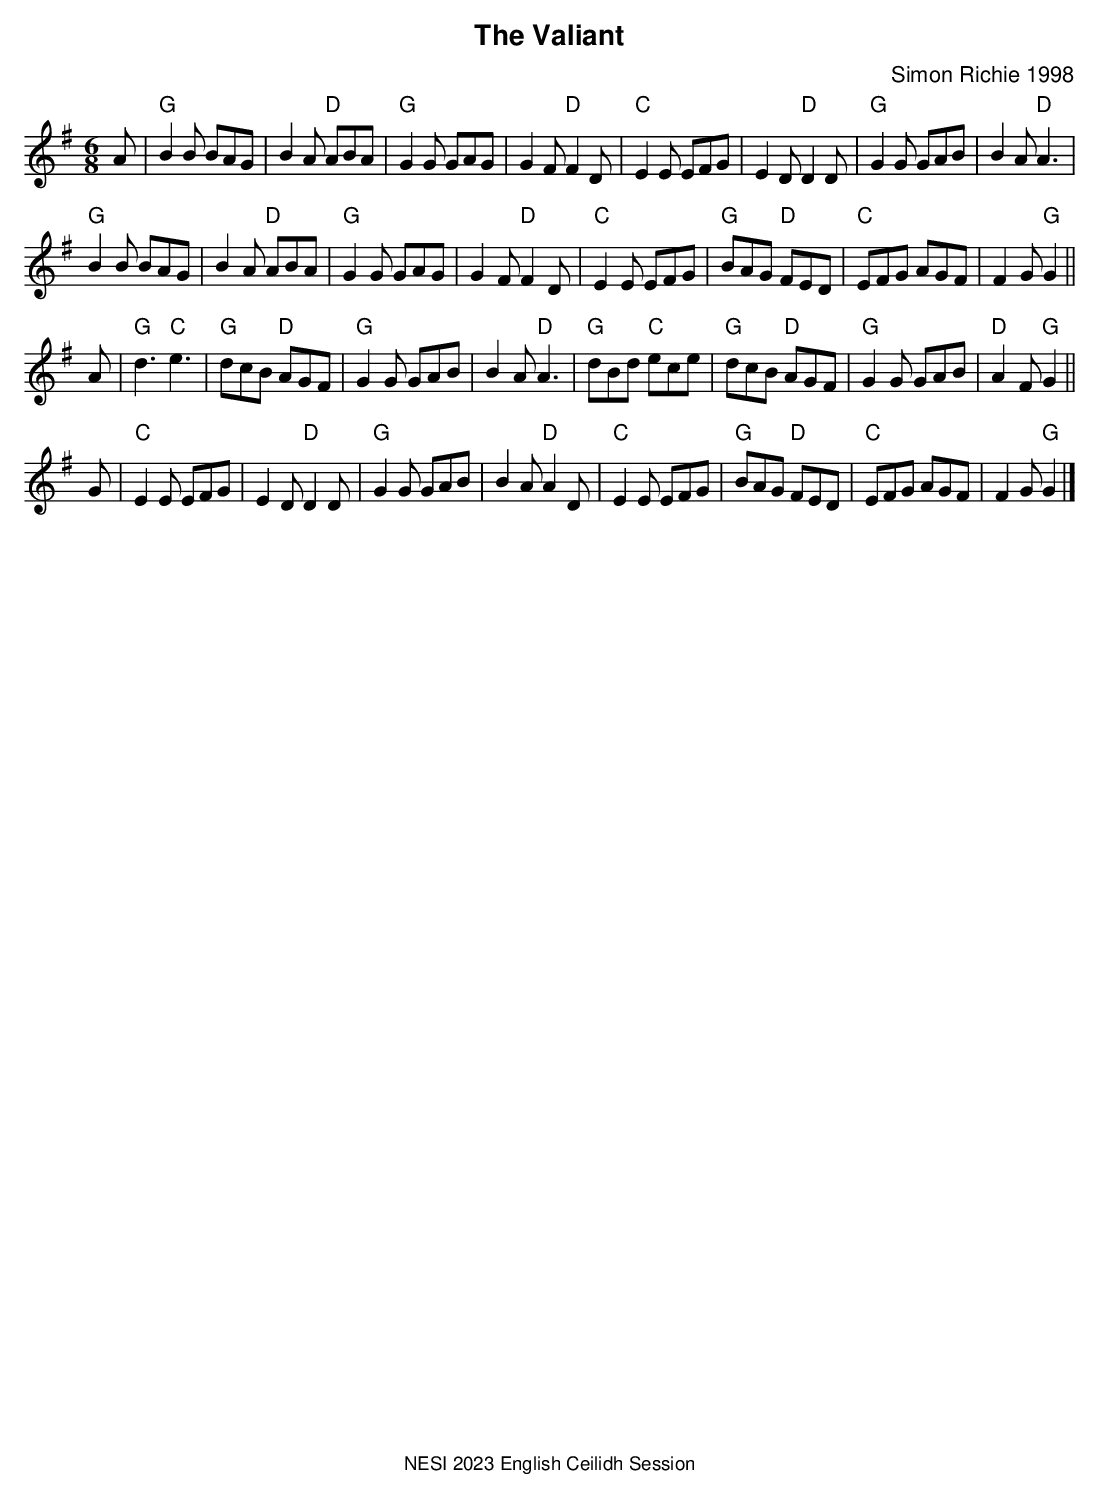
X:1
T:Valiant, The
C:Simon Richie 1998
M:6/8
L:1/8
K:G
A|"G"B2B BAG|B2A "D"ABA|"G"G2G GAG|G2F"D"F2D|\
"C"E2E EFG|E2 D"D"D2D|"G"G2G GAB|B2A"D"A3|
"G"B2B BAG|B2A "D"ABA|"G"G2G GAG|G2F "D"F2D|\
"C"E2E EFG|"G"BAG "D"FED|"C"EFG AGF|F2G "G"G2||
A|"G"d3"C"e3|"G"dcB "D"AGF|"G"G2G GAB|B2A "D"A3|\
"G"dBd "C"ece|"G"dcB "D"AGF|"G"G2G GAB|"D"A2F "G"G2||
G |"C"E2E EFG|E2D "D"D2D|"G"G2G GAB|B2A "D"A2D|\
"C"E2E EFG|"G"BAG "D"FED|"C"EFG AGF|F2G "G"G2|]
